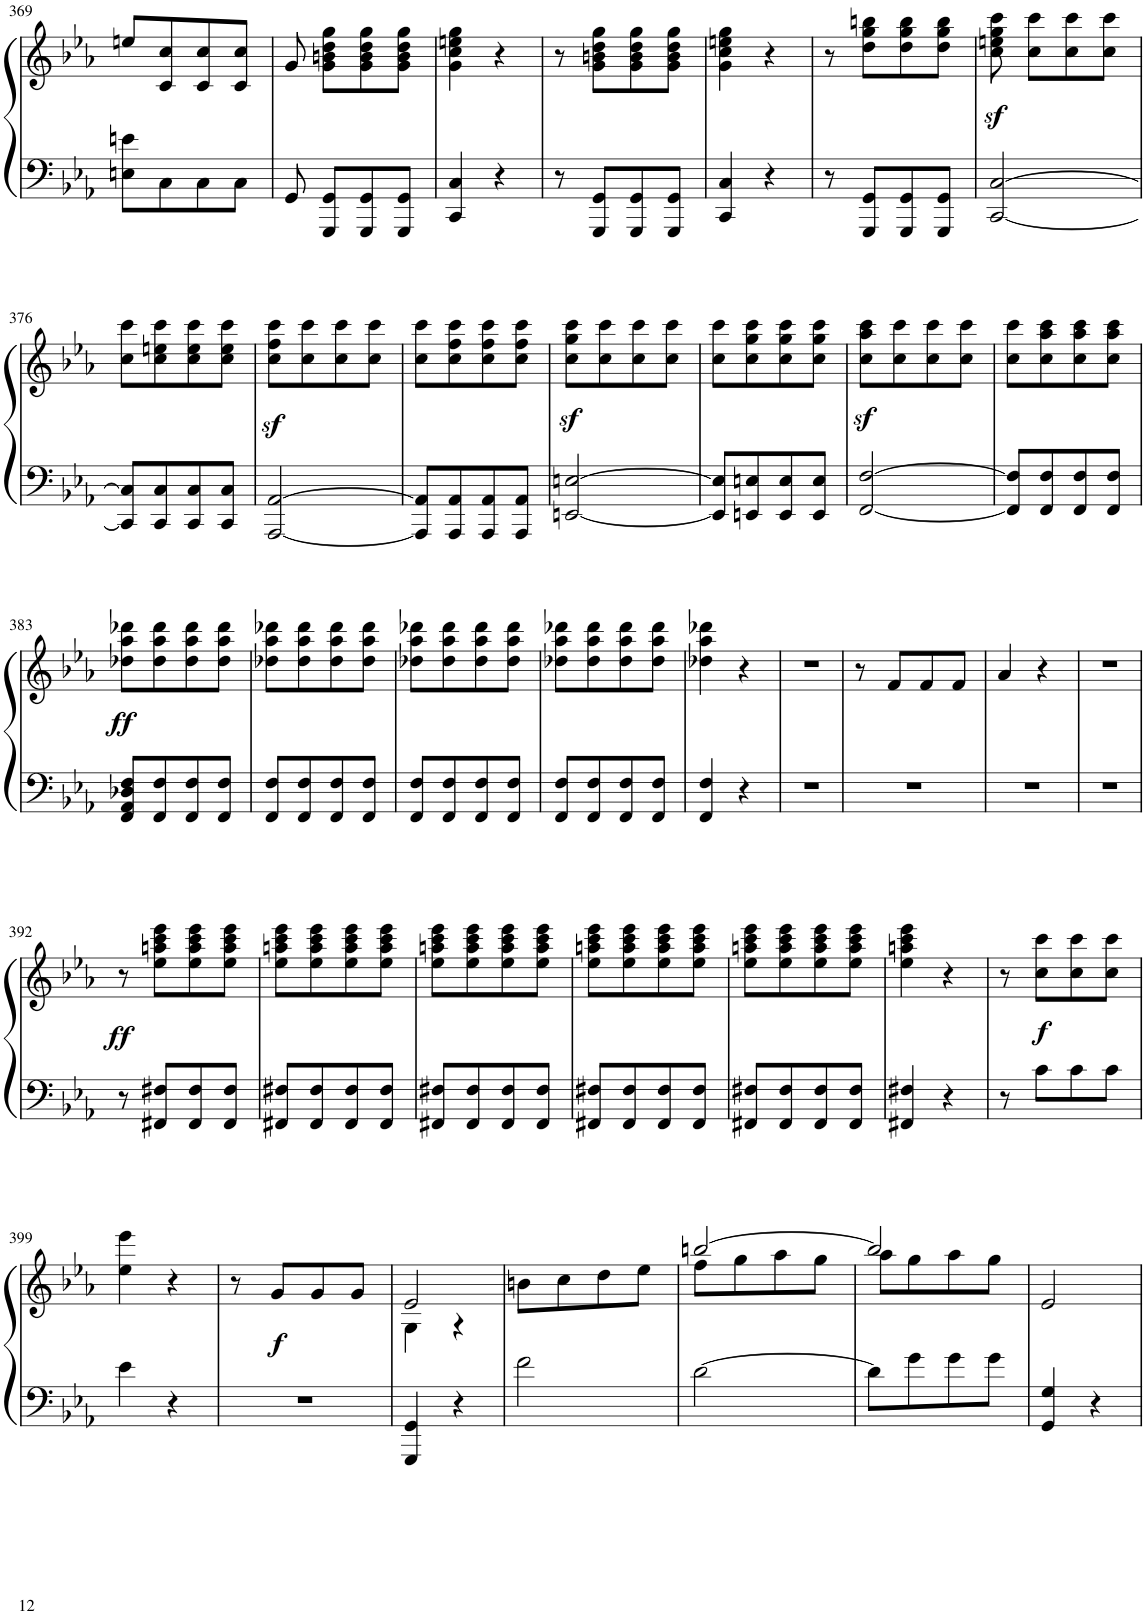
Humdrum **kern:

**kern	**kern	**dynam
*part1	*part1	*part1
*staff2	*staff1	*staff1/2
*I"Piano	*	*
*I'Pno	*	*
*clefF4	*clefG2	*
*k[b-e-a-]	*k[b-e-a-]	*
*M2/4	*M2/4	*
=368	=368	=368
8c\L	8ccc\L	.
8G\	8g\ 8gg\	.
8G\	8g\ 8gg\	.
8G\J	8g\ 8gg\J	.
!!LO:PB:g=z
=369	=369	=369
8En\ 8en\L	8een/L	.
8C\	8c/ 8cc/	.
8C\	8c/ 8cc/	.
8C\J	8c/ 8cc/J	.
=370	=370	=370
8GG/	8g/	.
8GGG/ 8GG/L	8g\ 8bn\ 8dd\ 8gg\L	.
8GGG/ 8GG/	8g\ 8b\ 8dd\ 8gg\	.
8GGG/ 8GG/J	8g\ 8b\ 8dd\ 8gg\J	.
=371	=371	=371
4CC/ 4C/	4g\ 4cc\ 4een\ 4gg\	.
4r	4r	.
=372	=372	=372
8r	8r	.
8GGG/ 8GG/L	8g\ 8bn\ 8dd\ 8gg\L	.
8GGG/ 8GG/	8g\ 8b\ 8dd\ 8gg\	.
8GGG/ 8GG/J	8g\ 8b\ 8dd\ 8gg\J	.
=373	=373	=373
4CC/ 4C/	4g\ 4cc\ 4een\ 4gg\	.
4r	4r	.
=374	=374	=374
8r	8r	.
8GGG/ 8GG/L	8dd\ 8gg\ 8bbn\L	.
8GGG/ 8GG/	8dd\ 8gg\ 8bb\	.
8GGG/ 8GG/J	8dd\ 8gg\ 8bb\J	.
=375	=375	=375
[2CC/z> [2C/z>	8cc\ 8een\ 8gg\ 8ccc\	.
.	8cc\ 8ccc\L	.
.	8cc\ 8ccc\	.
.	8cc\ 8ccc\J	.
!!LO:LB:g=z
=376	=376	=376
8CC/] 8C/]L	8cc\ 8ccc\L	.
8CC/ 8C/	8cc\ 8een\ 8ccc\	.
8CC/ 8C/	8cc\ 8ee\ 8ccc\	.
8CC/ 8C/J	8cc\ 8ee\ 8ccc\J	.
=377	=377	=377
[2AAA-/z> [2AA-/z>	8cc\ 8ff\ 8ccc\L	.
.	8cc\ 8ccc\	.
.	8cc\ 8ccc\	.
.	8cc\ 8ccc\J	.
=378	=378	=378
8AAA-/] 8AA-/]L	8cc\ 8ccc\L	.
8AAA-/ 8AA-/	8cc\ 8ff\ 8ccc\	.
8AAA-/ 8AA-/	8cc\ 8ff\ 8ccc\	.
8AAA-/ 8AA-/J	8cc\ 8ff\ 8ccc\J	.
=379	=379	=379
[2EEn/z> [2En/z>	8cc\ 8gg\ 8ccc\L	.
.	8cc\ 8ccc\	.
.	8cc\ 8ccc\	.
.	8cc\ 8ccc\J	.
=380	=380	=380
8EE/] 8E/]L	8cc\ 8ccc\L	.
8EEn/ 8En/	8cc\ 8gg\ 8ccc\	.
8EE/ 8E/	8cc\ 8gg\ 8ccc\	.
8EE/ 8E/J	8cc\ 8gg\ 8ccc\J	.
=381	=381	=381
[2FF/ [2F/	8cc\z< 8aa-\z< 8ccc\z<L	.
.	8cc\ 8ccc\	.
.	8cc\ 8ccc\	.
.	8cc\ 8ccc\J	.
=382	=382	=382
8FF/] 8F/]L	8cc\ 8ccc\L	.
8FF/ 8F/	8cc\ 8aa-\ 8ccc\	.
8FF/ 8F/	8cc\ 8aa-\ 8ccc\	.
8FF/ 8F/J	8cc\ 8aa-\ 8ccc\J	.
!!LO:LB:g=z
=383	=383	=383
!	!	!LO:DY:a=2
8FF/ 8AA-/ 8D-X/ 8F/L	8dd-X\ 8aa-\ 8ddd-X\L	ff
8FF/ 8F/	8dd-\ 8aa-\ 8ddd-\	.
8FF/ 8F/	8dd-\ 8aa-\ 8ddd-\	.
8FF/ 8F/J	8dd-\ 8aa-\ 8ddd-\J	.
=384	=384	=384
8FF/ 8F/L	8dd-X\ 8aa-\ 8ddd-X\L	.
8FF/ 8F/	8dd-\ 8aa-\ 8ddd-\	.
8FF/ 8F/	8dd-\ 8aa-\ 8ddd-\	.
8FF/ 8F/J	8dd-\ 8aa-\ 8ddd-\J	.
=385	=385	=385
8FF/ 8F/L	8dd-X\ 8aa-\ 8ddd-X\L	.
8FF/ 8F/	8dd-\ 8aa-\ 8ddd-\	.
8FF/ 8F/	8dd-\ 8aa-\ 8ddd-\	.
8FF/ 8F/J	8dd-\ 8aa-\ 8ddd-\J	.
=386	=386	=386
8FF/ 8F/L	8dd-X\ 8aa-\ 8ddd-X\L	.
8FF/ 8F/	8dd-\ 8aa-\ 8ddd-\	.
8FF/ 8F/	8dd-\ 8aa-\ 8ddd-\	.
8FF/ 8F/J	8dd-\ 8aa-\ 8ddd-\J	.
=387	=387	=387
4FF/ 4F/	4dd-X\ 4aa-\ 4ddd-X\	.
4r	4r	.
=388	=388	=388
2r	2r	.
=389	=389	=389
2r	8r	.
.	8f/L	.
.	8f/	.
.	8f/J	.
=390	=390	=390
2r	4a-/	.
.	4r	.
=391	=391	=391
2r	2r	.
!!LO:LB:g=z
=392	=392	=392
!	!	!LO:DY:b
8r	8r	ff
8FF#X/ 8F#X/L	8ee-\ 8aan\ 8ccc\ 8eee-\L	.
8FF#/ 8F#/	8ee-\ 8aa\ 8ccc\ 8eee-\	.
8FF#/ 8F#/J	8ee-\ 8aa\ 8ccc\ 8eee-\J	.
=393	=393	=393
8FF#X/ 8F#X/L	8ee-\ 8aan\ 8ccc\ 8eee-\L	.
8FF#/ 8F#/	8ee-\ 8aa\ 8ccc\ 8eee-\	.
8FF#/ 8F#/	8ee-\ 8aa\ 8ccc\ 8eee-\	.
8FF#/ 8F#/J	8ee-\ 8aa\ 8ccc\ 8eee-\J	.
=394	=394	=394
8FF#X/ 8F#X/L	8ee-\ 8aan\ 8ccc\ 8eee-\L	.
8FF#/ 8F#/	8ee-\ 8aa\ 8ccc\ 8eee-\	.
8FF#/ 8F#/	8ee-\ 8aa\ 8ccc\ 8eee-\	.
8FF#/ 8F#/J	8ee-\ 8aa\ 8ccc\ 8eee-\J	.
=395	=395	=395
8FF#X/ 8F#X/L	8ee-\ 8aan\ 8ccc\ 8eee-\L	.
8FF#/ 8F#/	8ee-\ 8aa\ 8ccc\ 8eee-\	.
8FF#/ 8F#/	8ee-\ 8aa\ 8ccc\ 8eee-\	.
8FF#/ 8F#/J	8ee-\ 8aa\ 8ccc\ 8eee-\J	.
=396	=396	=396
8FF#X/ 8F#X/L	8ee-\ 8aan\ 8ccc\ 8eee-\L	.
8FF#/ 8F#/	8ee-\ 8aa\ 8ccc\ 8eee-\	.
8FF#/ 8F#/	8ee-\ 8aa\ 8ccc\ 8eee-\	.
8FF#/ 8F#/J	8ee-\ 8aa\ 8ccc\ 8eee-\J	.
=397	=397	=397
4FF#X/ 4F#X/	4ee-\ 4aan\ 4ccc\ 4eee-\	.
4r	4r	.
=398	=398	=398
8r	8r	.
!	!	!LO:DY:b
8c\L	8cc\ 8ccc\L	f
8c\	8cc\ 8ccc\	.
8c\J	8cc\ 8ccc\J	.
!!LO:LB:g=z
=399	=399	=399
4e-\	4ee-\ 4eee-\	.
4r	4r	.
=400	=400	=400
2r	8r	.
!	!	!LO:DY:b
.	8g/L	f
.	8g/	.
.	8g/J	.
=401	=401	=401
*	*^	*
4GGG/ 4GG/	2e-/	4G\	.
4r	.	4r	.
*	*v	*v	*
=402	=402	=402
2f\	8bn\L	.
.	8cc\	.
.	8dd\	.
.	8ee-\J	.
=403	=403	=403
*	*^	*
[2d\	[2bbn/	8ff\L	.
.	.	8gg\	.
.	.	8aa-\	.
.	.	8gg\J	.
=404	=404	=404	=404
8d\L]	2bb/]	8aa-\L	.
8g\	.	8gg\	.
8g\	.	8aa-\	.
8g\J	.	8gg\J	.
*	*v	*v	*
=	=	=
*-	*-	*-
